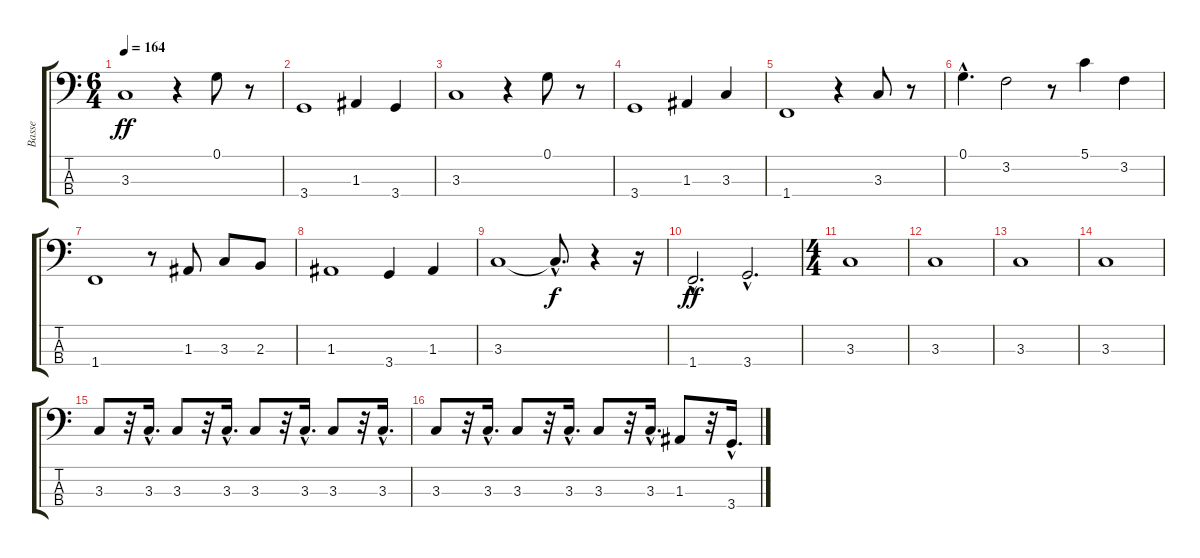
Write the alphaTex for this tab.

\track ("Basse" "Basse") {instrument electricbassfinger}
\staff {score tabs}
\tuning (G2 D2 A1 E1) {hide}
\ts (6 4)
\tempo 164
\clef f4
\ks c
3.3.1{dy ff} r.4 0.1.8 r.8 |
3.4.1 1.3.4 3.4.4 |
3.3.1 r.4 0.1.8 r.8 |
3.4.1 1.3.4 3.3.4 |
1.4.1 r.4 3.3.8 r.8 |
0.1{hac}.4{d} 3.2.2 r.8 5.1.4 3.2.4 |
1.4.1 r.8 1.3.8 3.3.8 2.3.8 |
1.3.1 3.4.4 1.3.4 |
3.3.1 3.3{hac t}.8{d dy f} r.4 r.16 |
1.4{hac}.2{d dy ff} 3.4{hac}.2{d} |
\ts (4 4)
3.3.1 |
3.3.1 |
3.3.1 |
3.3.1 |
3.3.8 r.32 3.3{hac}.16{d} 3.3.8 r.32 3.3{hac}.16{d} 3.3.8 r.32 3.3{hac}.16{d} 3.3.8 r.32 3.3{hac}.16{d} |
3.3.8 r.32 3.3{hac}.16{d} 3.3.8 r.32 3.3{hac}.16{d} 3.3.8 r.32 3.3{hac}.16{d} 1.3.8 r.32 3.4{hac}.16{d}
